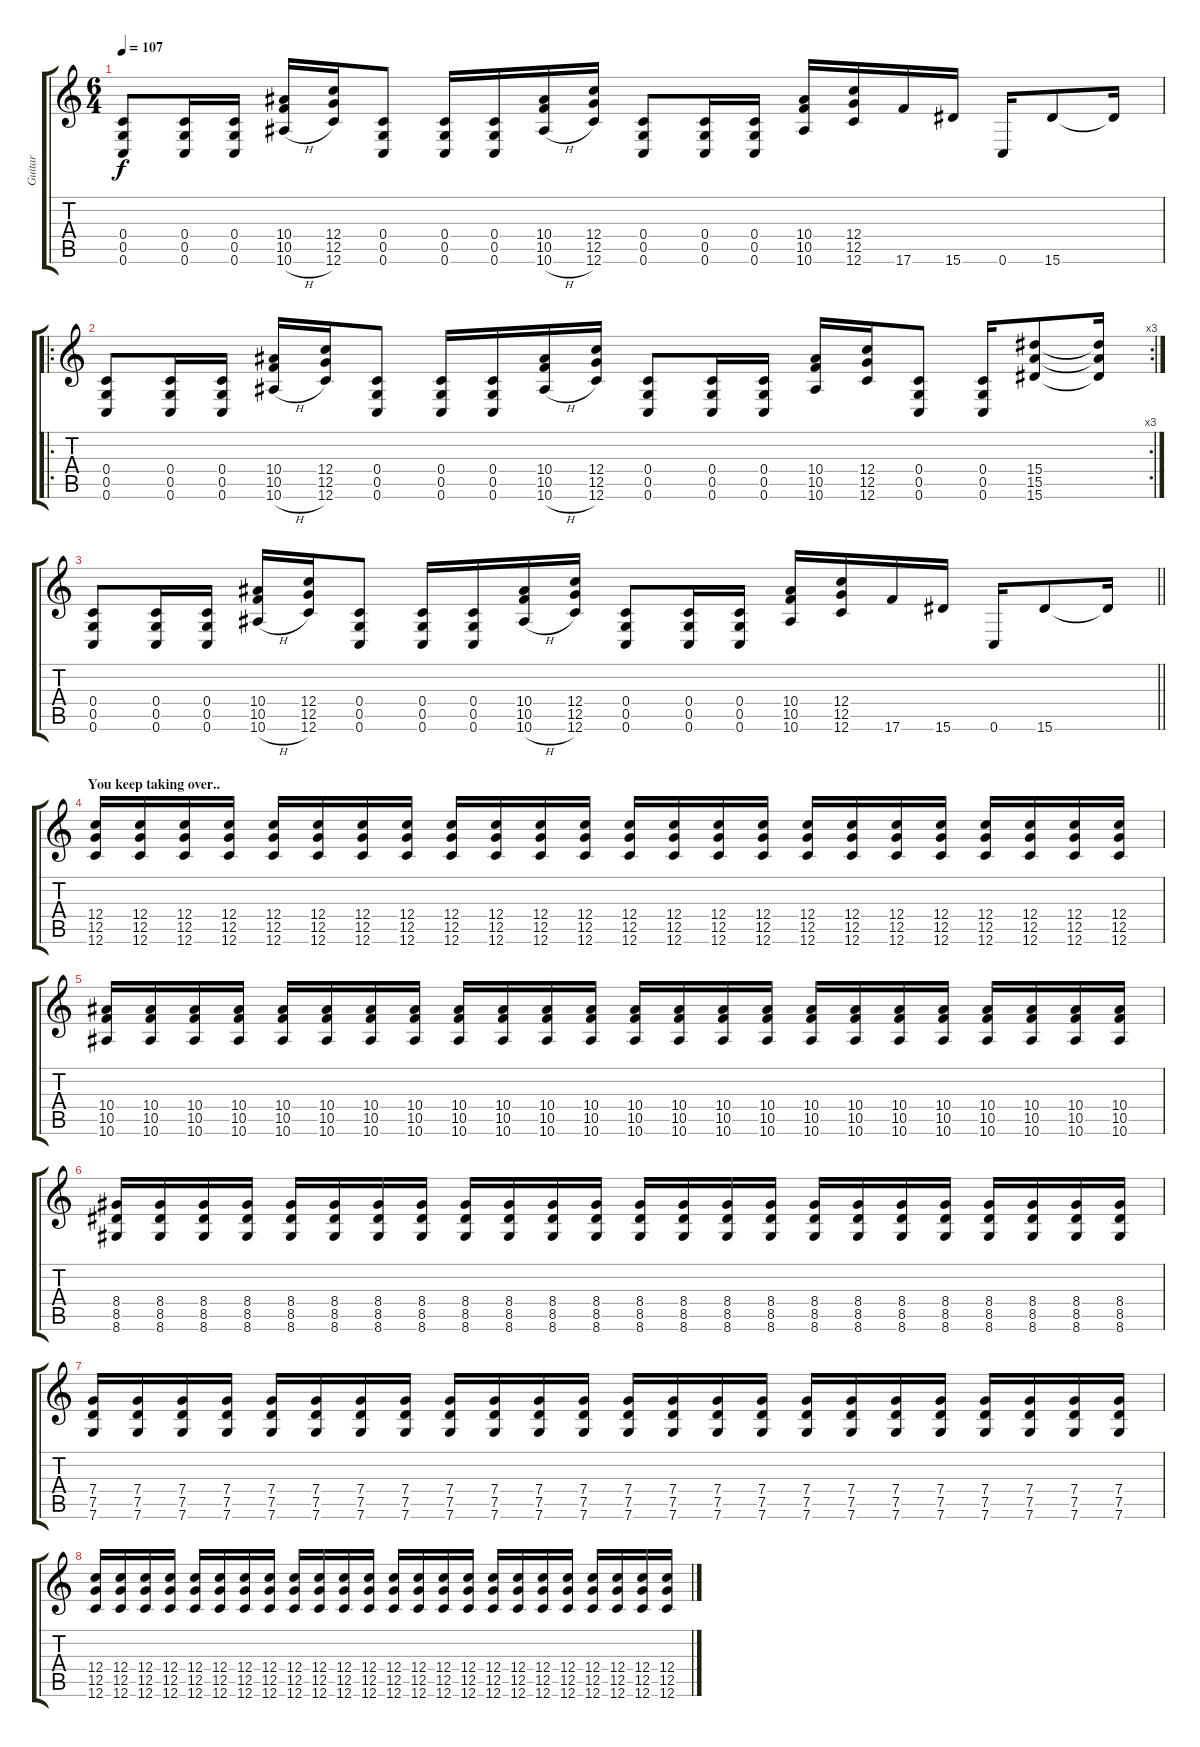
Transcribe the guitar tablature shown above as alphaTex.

\track ("Guitar" "Guitar") {mute instrument distortionguitar}
\staff {score tabs}
\tuning (D4 A3 F3 C3 G2 C2) {hide}
\ts (6 4)
\tempo 107
\clef g2
\ks c
(0.4 0.5 0.6).8{dy f} (0.4 0.5 0.6).16 (0.4 0.5 0.6).16 (10.4 10.5 10.6{h}).16 (12.4 12.5 12.6).16 (0.4 0.5 0.6).8 (0.4 0.5 0.6).16 (0.4 0.5 0.6).16 (10.4 10.5 10.6{h}).16 (12.4 12.5 12.6).16 (0.4 0.5 0.6).8 (0.4 0.5 0.6).16 (0.4 0.5 0.6).16 (10.4 10.5 10.6).16 (12.4 12.5 12.6).16 17.6.16 15.6.16 0.6.16 15.6.8 15.6{t}.16 |
\ro
\rc 3
(0.4 0.5 0.6).8 (0.4 0.5 0.6).16 (0.4 0.5 0.6).16 (10.4 10.5 10.6{h}).16 (12.4 12.5 12.6).16 (0.4 0.5 0.6).8 (0.4 0.5 0.6).16 (0.4 0.5 0.6).16 (10.4 10.5 10.6{h}).16 (12.4 12.5 12.6).16 (0.4 0.5 0.6).8 (0.4 0.5 0.6).16 (0.4 0.5 0.6).16 (10.4 10.5 10.6).16 (12.4 12.5 12.6).16 (0.4 0.5 0.6).8 (0.4 0.5 0.6).16 (15.4 15.5 15.6).8 (15.4{t} 15.5{t} 15.6{t}).16 |
\barLineRight lightlight
(0.4 0.5 0.6).8 (0.4 0.5 0.6).16 (0.4 0.5 0.6).16 (10.4 10.5 10.6{h}).16 (12.4 12.5 12.6).16 (0.4 0.5 0.6).8 (0.4 0.5 0.6).16 (0.4 0.5 0.6).16 (10.4 10.5 10.6{h}).16 (12.4 12.5 12.6).16 (0.4 0.5 0.6).8 (0.4 0.5 0.6).16 (0.4 0.5 0.6).16 (10.4 10.5 10.6).16 (12.4 12.5 12.6).16 17.6.16 15.6.16 0.6.16 15.6.8 15.6{t}.16 |
\section ("" "You keep taking over..")
(12.4 12.5 12.6).16 (12.4 12.5 12.6).16 (12.4 12.5 12.6).16 (12.4 12.5 12.6).16 (12.4 12.5 12.6).16 (12.4 12.5 12.6).16 (12.4 12.5 12.6).16 (12.4 12.5 12.6).16 (12.4 12.5 12.6).16 (12.4 12.5 12.6).16 (12.4 12.5 12.6).16 (12.4 12.5 12.6).16 (12.4 12.5 12.6).16 (12.4 12.5 12.6).16 (12.4 12.5 12.6).16 (12.4 12.5 12.6).16 (12.4 12.5 12.6).16 (12.4 12.5 12.6).16 (12.4 12.5 12.6).16 (12.4 12.5 12.6).16 (12.4 12.5 12.6).16 (12.4 12.5 12.6).16 (12.4 12.5 12.6).16 (12.4 12.5 12.6).16 |
(10.4 10.5 10.6).16 (10.4 10.5 10.6).16 (10.4 10.5 10.6).16 (10.4 10.5 10.6).16 (10.4 10.5 10.6).16 (10.4 10.5 10.6).16 (10.4 10.5 10.6).16 (10.4 10.5 10.6).16 (10.4 10.5 10.6).16 (10.4 10.5 10.6).16 (10.4 10.5 10.6).16 (10.4 10.5 10.6).16 (10.4 10.5 10.6).16 (10.4 10.5 10.6).16 (10.4 10.5 10.6).16 (10.4 10.5 10.6).16 (10.4 10.5 10.6).16 (10.4 10.5 10.6).16 (10.4 10.5 10.6).16 (10.4 10.5 10.6).16 (10.4 10.5 10.6).16 (10.4 10.5 10.6).16 (10.4 10.5 10.6).16 (10.4 10.5 10.6).16 |
(8.4 8.5 8.6).16 (8.4 8.5 8.6).16 (8.4 8.5 8.6).16 (8.4 8.5 8.6).16 (8.4 8.5 8.6).16 (8.4 8.5 8.6).16 (8.4 8.5 8.6).16 (8.4 8.5 8.6).16 (8.4 8.5 8.6).16 (8.4 8.5 8.6).16 (8.4 8.5 8.6).16 (8.4 8.5 8.6).16 (8.4 8.5 8.6).16 (8.4 8.5 8.6).16 (8.4 8.5 8.6).16 (8.4 8.5 8.6).16 (8.4 8.5 8.6).16 (8.4 8.5 8.6).16 (8.4 8.5 8.6).16 (8.4 8.5 8.6).16 (8.4 8.5 8.6).16 (8.4 8.5 8.6).16 (8.4 8.5 8.6).16 (8.4 8.5 8.6).16 |
(7.4 7.5 7.6).16 (7.4 7.5 7.6).16 (7.4 7.5 7.6).16 (7.4 7.5 7.6).16 (7.4 7.5 7.6).16 (7.4 7.5 7.6).16 (7.4 7.5 7.6).16 (7.4 7.5 7.6).16 (7.4 7.5 7.6).16 (7.4 7.5 7.6).16 (7.4 7.5 7.6).16 (7.4 7.5 7.6).16 (7.4 7.5 7.6).16 (7.4 7.5 7.6).16 (7.4 7.5 7.6).16 (7.4 7.5 7.6).16 (7.4 7.5 7.6).16 (7.4 7.5 7.6).16 (7.4 7.5 7.6).16 (7.4 7.5 7.6).16 (7.4 7.5 7.6).16 (7.4 7.5 7.6).16 (7.4 7.5 7.6).16 (7.4 7.5 7.6).16 |
(12.4 12.5 12.6).16 (12.4 12.5 12.6).16 (12.4 12.5 12.6).16 (12.4 12.5 12.6).16 (12.4 12.5 12.6).16 (12.4 12.5 12.6).16 (12.4 12.5 12.6).16 (12.4 12.5 12.6).16 (12.4 12.5 12.6).16 (12.4 12.5 12.6).16 (12.4 12.5 12.6).16 (12.4 12.5 12.6).16 (12.4 12.5 12.6).16 (12.4 12.5 12.6).16 (12.4 12.5 12.6).16 (12.4 12.5 12.6).16 (12.4 12.5 12.6).16 (12.4 12.5 12.6).16 (12.4 12.5 12.6).16 (12.4 12.5 12.6).16 (12.4 12.5 12.6).16 (12.4 12.5 12.6).16 (12.4 12.5 12.6).16 (12.4 12.5 12.6).16
